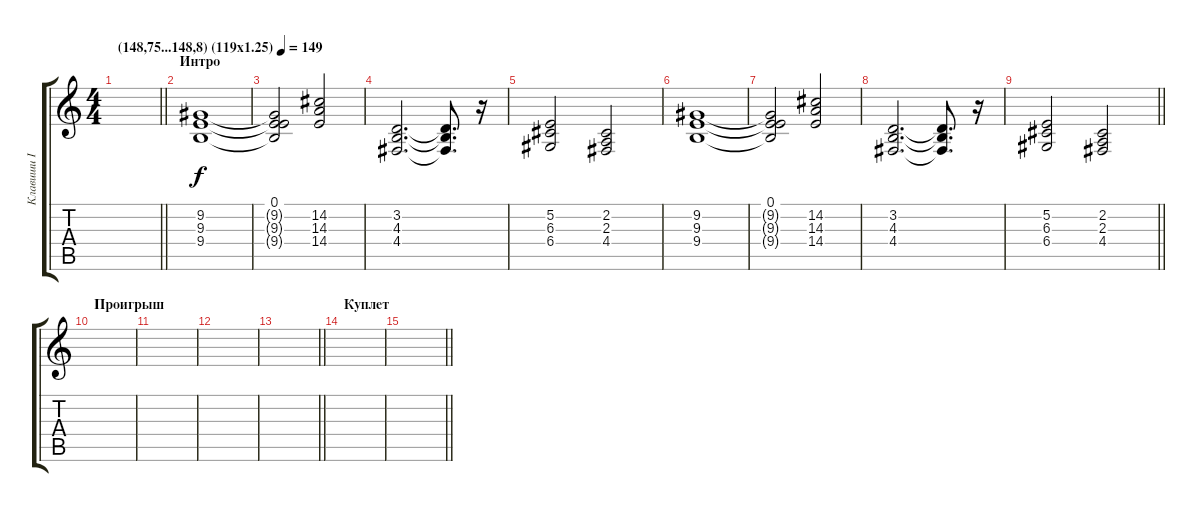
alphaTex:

\track ("Клавиши I" "Клавиши I") {instrument synthbrass1}
\staff {score tabs}
\tuning (E4 B3 G3 D3 A2 E2) {hide}
\ts (4 4)
\tempo (149 "(148,75...148,8) (119x1.25)")
\clef g2
\barLineRight lightlight
\ks c
|
\section ("" "Интро")
(9.2 9.3 9.4).1 |
(0.1 9.2{t} 9.3{t} 9.4{t}).2 (14.2 14.3 14.4).2 |
(3.2 4.3 4.4).2{d} (3.2{t} 4.3{t} 4.4{t}).8{d} r.16 |
(5.2 6.3 6.4).2 (2.2 2.3 4.4).2 |
(9.2 9.3 9.4).1 |
(0.1 9.2{t} 9.3{t} 9.4{t}).2 (14.2 14.3 14.4).2 |
(3.2 4.3 4.4).2{d} (3.2{t} 4.3{t} 4.4{t}).8{d} r.16 |
\barLineRight lightlight
(5.2 6.3 6.4).2 (2.2 2.3 4.4).2 |
\section ("" "Проигрыш")
|
|
|
\barLineRight lightlight
|
\section ("" "Куплет")
|
\barLineRight lightlight
